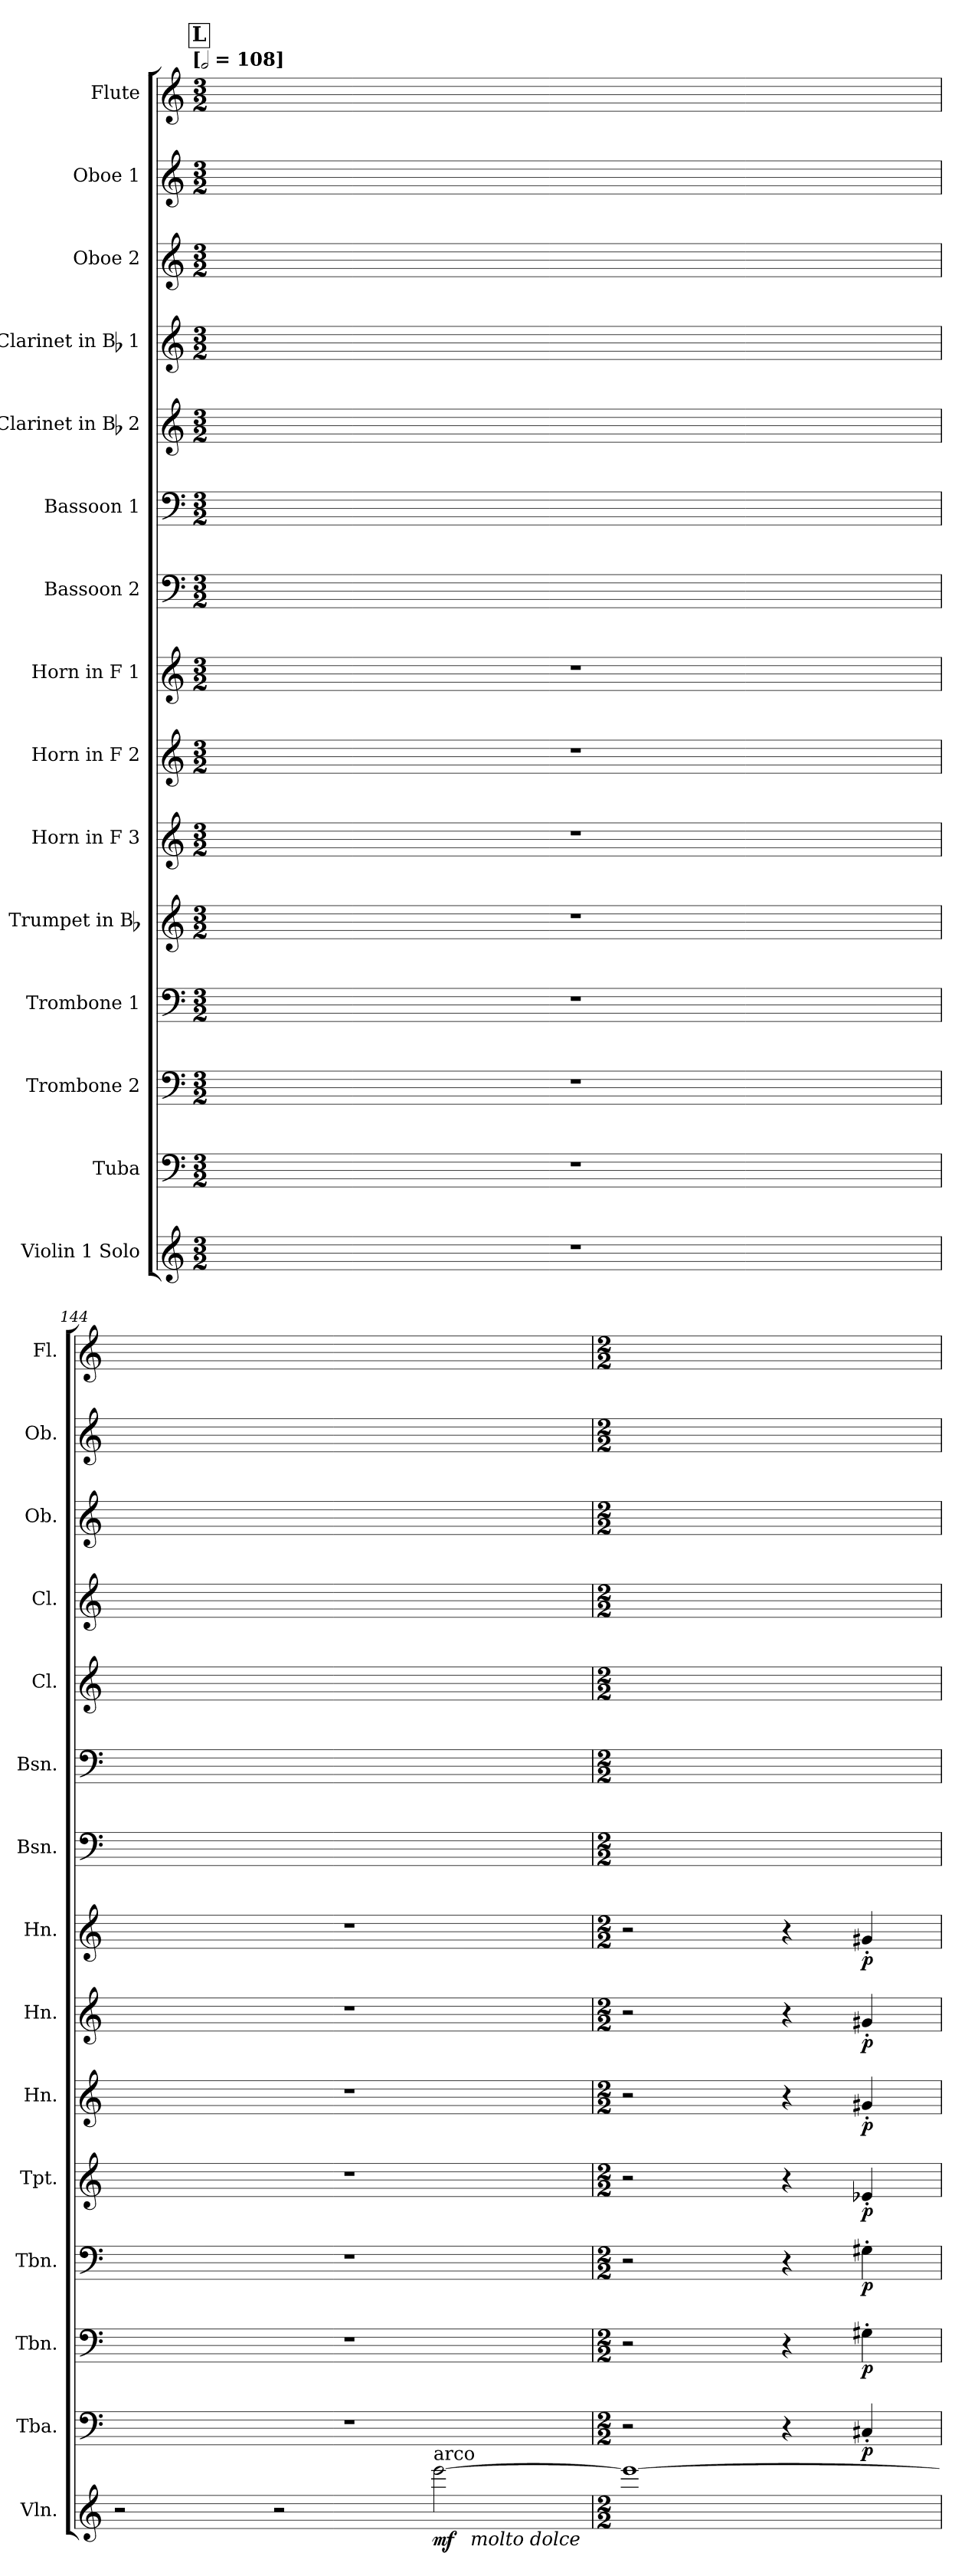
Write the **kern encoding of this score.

**kern	**dynam	**kern	**dynam	**kern	**dynam	**kern	**dynam	**kern	**dynam	**kern	**dynam	**kern	**dynam	**kern	**dynam	**kern	**kern	**kern	**kern	**kern	**kern	**kern
*part15	*part15	*part14	*part14	*part13	*part13	*part12	*part12	*part11	*part11	*part10	*part10	*part9	*part9	*part8	*part8	*part7	*part6	*part5	*part4	*part3	*part2	*part1
*staff15	*staff15	*staff14	*staff14	*staff13	*staff13	*staff12	*staff12	*staff11	*staff11	*staff10	*staff10	*staff9	*staff9	*staff8	*staff8	*staff7	*staff6	*staff5	*staff4	*staff3	*staff2	*staff1
*I"Violin 1 Solo	*	*I"Tuba	*	*I"Trombone 2	*	*I"Trombone 1	*	*I"Trumpet in Bb	*	*I"Horn in F 3	*	*I"Horn in F 2	*	*I"Horn in F 1	*	*I"Bassoon 2	*I"Bassoon 1	*I"Clarinet in Bb 2	*I"Clarinet in Bb 1	*I"Oboe 2	*I"Oboe 1	*I"Flute
*I'Vln.	*	*I'Tba.	*	*I'Tbn.	*	*I'Tbn.	*	*I'Tpt.	*	*I'Hn.	*	*I'Hn.	*	*I'Hn.	*	*I'Bsn.	*I'Bsn.	*I'Cl.	*I'Cl.	*I'Ob.	*I'Ob.	*I'Fl.
*clefG2	*	*clefF4	*	*clefF4	*	*clefF4	*	*clefG2	*	*clefG2	*	*clefG2	*	*clefG2	*	*clefF4	*clefF4	*clefG2	*clefG2	*clefG2	*clefG2	*clefG2
*	*	*	*	*	*	*	*	*ITrd1c2	*	*ITrd4c7	*	*ITrd4c7	*	*ITrd4c7	*	*	*	*ITrd1c2	*ITrd1c2	*	*	*
*k[]	*	*k[]	*	*k[]	*	*k[]	*	*k[b-e-]	*	*k[b-]	*	*k[b-]	*	*k[b-]	*	*k[]	*k[]	*k[b-e-]	*k[b-e-]	*k[]	*k[]	*k[]
!!LO:TX:omd:t=[[half] = 108]
*M3/2	*	*M3/2	*	*M3/2	*	*M3/2	*	*M3/2	*	*M3/2	*	*M3/2	*	*M3/2	*	*M3/2	*M3/2	*M3/2	*M3/2	*M3/2	*M3/2	*M3/2
*MM216	*	*MM216	*	*MM216	*	*MM216	*	*MM216	*	*MM216	*	*MM216	*	*MM216	*	*MM216	*MM216	*MM216	*MM216	*MM216	*MM216	*MM216
!!LO:REH:place=s1:t=L
=143	=143	=143	=143	=143	=143	=143	=143	=143	=143	=143	=143	=143	=143	=143	=143	=143	=143	=143	=143	=143	=143	=143
2%3r	.	2%3r	.	2%3r	.	2%3r	.	2%3r	.	2%3r	.	2%3r	.	2%3r	.	4.ryy	8ryy	8ryy	8ryy	4ryy	4.ryy	8ryy
.	.	.	.	.	.	.	.	.	.	.	.	.	.	.	.	.	8ryy	8ryy	8ryy	.	.	8ryy
.	.	.	.	.	.	.	.	.	.	.	.	.	.	.	.	.	8ryy	4ryy	8ryy	8ryy	.	4ryy
.	.	.	.	.	.	.	.	.	.	.	.	.	.	.	.	8ryy	8ryy	.	8ryy	8ryy	8ryy	.
.	.	.	.	.	.	.	.	.	.	.	.	.	.	.	.	4ryy	8ryy	8ryy	8ryy	8ryy	4ryy	8ryy
.	.	.	.	.	.	.	.	.	.	.	.	.	.	.	.	.	8ryy	8ryy	8ryy	4ryy	.	8ryy
.	.	.	.	.	.	.	.	.	.	.	.	.	.	.	.	4ryy	8ryy	8ryy	4ryy	.	4ryy	8ryy
.	.	.	.	.	.	.	.	.	.	.	.	.	.	.	.	.	8ryy	8ryy	.	8ryy	.	8ryy
.	.	.	.	.	.	.	.	.	.	.	.	.	.	.	.	8ryy	8ryy	4ryy	8ryy	4ryy	8ryy	8ryy
.	.	.	.	.	.	.	.	.	.	.	.	.	.	.	.	8ryy	8ryy	.	4ryy	.	4ryy	4.ryy
.	.	.	.	.	.	.	.	.	.	.	.	.	.	.	.	4ryy	8ryy	8ryy	.	8ryy	.	.
.	.	.	.	.	.	.	.	.	.	.	.	.	.	.	.	.	8ryy	8ryy	8ryy	8ryy	8ryy	.
=144	=144	=144	=144	=144	=144	=144	=144	=144	=144	=144	=144	=144	=144	=144	=144	=144	=144	=144	=144	=144	=144	=144
2r	.	2%3r	.	2%3r	.	2%3r	.	2%3r	.	2%3r	.	2%3r	.	2%3r	.	4.ryy	8ryy	4.ryy	4ryy	8ryy	8ryy	8ryy
.	.	.	.	.	.	.	.	.	.	.	.	.	.	.	.	.	8ryy	.	.	4ryy	8ryy	8ryy
.	.	.	.	.	.	.	.	.	.	.	.	.	.	.	.	.	8ryy	.	8ryy	.	4ryy	8ryy
.	.	.	.	.	.	.	.	.	.	.	.	.	.	.	.	8ryy	8ryy	8ryy	8ryy	8ryy	.	8ryy
2r	.	.	.	.	.	.	.	.	.	.	.	.	.	.	.	4ryy	8ryy	8ryy	8ryy	4ryy	4ryy	4.ryy
.	.	.	.	.	.	.	.	.	.	.	.	.	.	.	.	.	8ryy	4.ryy	8ryy	.	.	.
.	.	.	.	.	.	.	.	.	.	.	.	.	.	.	.	4ryy	8ryy	.	4ryy	8ryy	8ryy	.
.	.	.	.	.	.	.	.	.	.	.	.	.	.	.	.	.	8ryy	.	.	8ryy	8ryy	8ryy
!LO:TX:a:t=arco	!	!	!	!	!	!	!	!	!	!	!	!	!	!	!	!	!	!	!	!	!	!
!	!LO:DY:t=%s molto dolce	!	!	!	!	!	!	!	!	!	!	!	!	!	!	!	!	!	!	!	!	!
[2eee	mf	.	.	.	.	.	.	.	.	.	.	.	.	.	.	8ryy	8ryy	8ryy	8ryy	8ryy	8ryy	8ryy
.	.	.	.	.	.	.	.	.	.	.	.	.	.	.	.	8ryy	8ryy	8ryy	4ryy	4ryy	8ryy	8ryy
.	.	.	.	.	.	.	.	.	.	.	.	.	.	.	.	4ryy	8ryy	4ryy	.	.	8ryy	8ryy
.	.	.	.	.	.	.	.	.	.	.	.	.	.	.	.	.	8ryy	.	8ryy	8ryy	8ryy	8ryy
=145	=145	=145	=145	=145	=145	=145	=145	=145	=145	=145	=145	=145	=145	=145	=145	=145	=145	=145	=145	=145	=145	=145
*M2/2	*	*M2/2	*	*M2/2	*	*M2/2	*	*M2/2	*	*M2/2	*	*M2/2	*	*M2/2	*	*M2/2	*M2/2	*M2/2	*M2/2	*M2/2	*M2/2	*M2/2
1eee_	.	2r	.	2r	.	2r	.	2r	.	2r	.	2r	.	2r	.	4.ryy	8ryy	8ryy	4ryy	4ryy	4ryy	4ryy
.	.	.	.	.	.	.	.	.	.	.	.	.	.	.	.	.	8ryy	8ryy	.	.	.	.
.	.	.	.	.	.	.	.	.	.	.	.	.	.	.	.	.	8ryy	8ryy	8ryy	8ryy	4ryy	8ryy
.	.	.	.	.	.	.	.	.	.	.	.	.	.	.	.	8ryy	8ryy	8ryy	8ryy	8ryy	.	8ryy
.	.	4r	.	4r	.	4r	.	4r	.	4r	.	4r	.	4r	.	4ryy	8ryy	4ryy	8ryy	8ryy	8ryy	8ryy
.	.	.	.	.	.	.	.	.	.	.	.	.	.	.	.	.	8ryy	.	8ryy	4ryy	4ryy	8ryy
.	.	4C#X'	p	4G#X'	p	4G#X'	p	4d-X'	p	4c#X'	p	4c#X'	p	4c#X'	p	4ryy	8ryy	8ryy	4ryy	.	.	4ryy
.	.	.	.	.	.	.	.	.	.	.	.	.	.	.	.	.	8ryy	8ryy	.	8ryy	8ryy	.
=	=	=	=	=	=	=	=	=	=	=	=	=	=	=	=	=	=	=	=	=	=	=
*-	*-	*-	*-	*-	*-	*-	*-	*-	*-	*-	*-	*-	*-	*-	*-	*-	*-	*-	*-	*-	*-	*-
